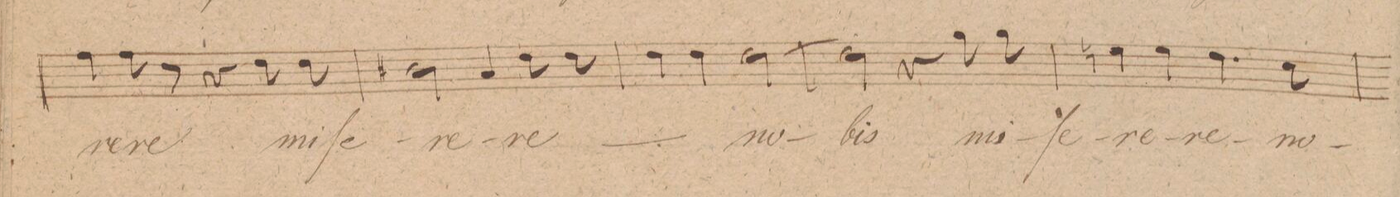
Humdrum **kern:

**kern	**text	**dynam
*I"Alto	*	*
*clefC3	*	*
*k[]	*	*
*met(c|)	*	*
*M2/2	*	*
4g\	-re-	.
8g\	-re	.
8r	.	.
4r	.	.
8e\	mi-	.
8e\	-ſe-	.
=32	=32	=32
2c#X\	-re-	.
4B/	-re	.
*	*ij	*
8e\	mi-	.
8e\	-ſe-	.
=33	=33	=33
4e\	-re-	.
4e\	-re	.
*	*Xij	*
[2e\	no-	.
=34	=34	=34
2e\]	-bis	.
4r	.	.
8a\	mi-	.
8a\	-ſe-	.
=35	=35	=35
4fn\	-re-	.
4f\	-re	.
4.e\	.	.
8d\	no-	.
=36	=36	=36
*-	*-	*-
